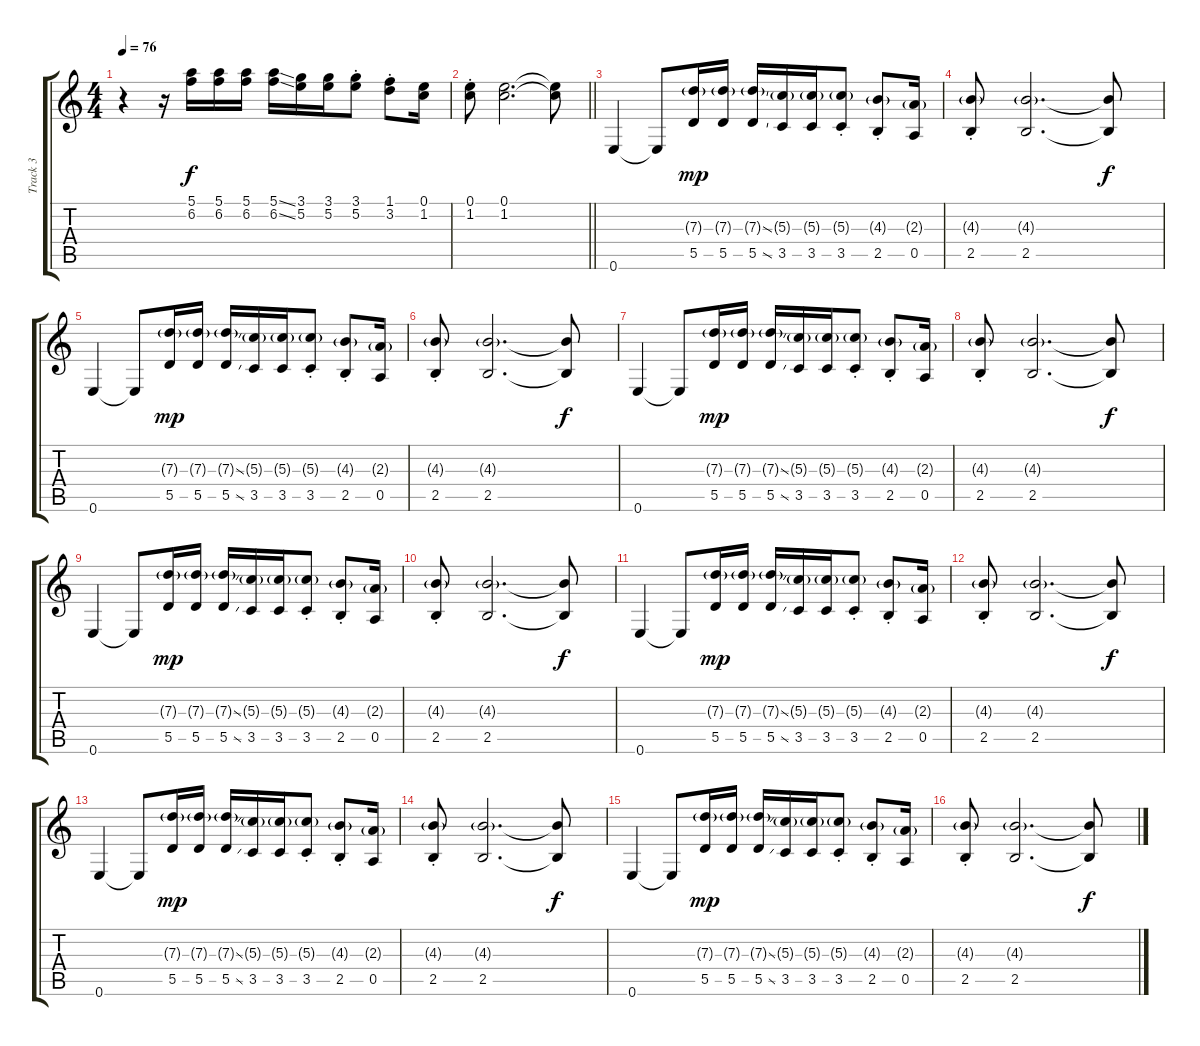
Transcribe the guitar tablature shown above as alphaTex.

\track ("Track 3" "Track 3") {instrument acousticguitarsteel}
\staff {score tabs}
\tuning (E4 B3 G3 D3 A2 E2) {hide}
\ts (4 4)
\tempo 76
\clef g2
\ks c
r.4{dy f} r.16 (5.1 6.2).16 (5.1 6.2).16 (5.1 6.2).16 (5.1{ss} 6.2{ss}).16 (3.1 5.2).16 (3.1 5.2).16 (3.1{st} 5.2{st}).8 (1.1{st} 3.2{st}).8 (0.1 1.2).16 |
\barLineRight lightlight
(0.1{st} 1.2{st}).8 (0.1 1.2).2{d} (0.1{t} 1.2{t}).8 |
0.6.4{volume 13} 0.6{t}.8 (7.3{g} 5.5).16{dy mp} (7.3{g} 5.5).16 (7.3{ss g} 5.5{ss}).16 (5.3{g} 3.5).16 (5.3{g} 3.5).16 (5.3{g st} 3.5{st}).8 (4.3{g st} 2.5{st}).8 (2.3{g} 0.5).16 |
(4.3{g st} 2.5{st}).8 (4.3{g} 2.5).2{d} (4.3{t} 2.5{t}).8{dy f} |
0.6.4 0.6{t}.8 (7.3{g} 5.5).16{dy mp} (7.3{g} 5.5).16 (7.3{ss g} 5.5{ss}).16 (5.3{g} 3.5).16 (5.3{g} 3.5).16 (5.3{g st} 3.5{st}).8 (4.3{g st} 2.5{st}).8 (2.3{g} 0.5).16 |
(4.3{g st} 2.5{st}).8 (4.3{g} 2.5).2{d} (4.3{t} 2.5{t}).8{dy f} |
0.6.4 0.6{t}.8 (7.3{g} 5.5).16{dy mp} (7.3{g} 5.5).16 (7.3{ss g} 5.5{ss}).16 (5.3{g} 3.5).16 (5.3{g} 3.5).16 (5.3{g st} 3.5{st}).8 (4.3{g st} 2.5{st}).8 (2.3{g} 0.5).16 |
(4.3{g st} 2.5{st}).8 (4.3{g} 2.5).2{d} (4.3{t} 2.5{t}).8{dy f} |
0.6.4 0.6{t}.8 (7.3{g} 5.5).16{dy mp} (7.3{g} 5.5).16 (7.3{ss g} 5.5{ss}).16 (5.3{g} 3.5).16 (5.3{g} 3.5).16 (5.3{g st} 3.5{st}).8 (4.3{g st} 2.5{st}).8 (2.3{g} 0.5).16 |
(4.3{g st} 2.5{st}).8 (4.3{g} 2.5).2{d} (4.3{t} 2.5{t}).8{dy f} |
0.6.4 0.6{t}.8 (7.3{g} 5.5).16{dy mp} (7.3{g} 5.5).16 (7.3{ss g} 5.5{ss}).16 (5.3{g} 3.5).16 (5.3{g} 3.5).16 (5.3{g st} 3.5{st}).8 (4.3{g st} 2.5{st}).8 (2.3{g} 0.5).16 |
(4.3{g st} 2.5{st}).8 (4.3{g} 2.5).2{d} (4.3{t} 2.5{t}).8{dy f} |
0.6.4 0.6{t}.8 (7.3{g} 5.5).16{dy mp} (7.3{g} 5.5).16 (7.3{ss g} 5.5{ss}).16 (5.3{g} 3.5).16 (5.3{g} 3.5).16 (5.3{g st} 3.5{st}).8 (4.3{g st} 2.5{st}).8 (2.3{g} 0.5).16 |
(4.3{g st} 2.5{st}).8 (4.3{g} 2.5).2{d} (4.3{t} 2.5{t}).8{dy f} |
0.6.4 0.6{t}.8 (7.3{g} 5.5).16{dy mp} (7.3{g} 5.5).16 (7.3{ss g} 5.5{ss}).16 (5.3{g} 3.5).16 (5.3{g} 3.5).16 (5.3{g st} 3.5{st}).8 (4.3{g st} 2.5{st}).8 (2.3{g} 0.5).16 |
(4.3{g st} 2.5{st}).8 (4.3{g} 2.5).2{d} (4.3{t} 2.5{t}).8{dy f}
